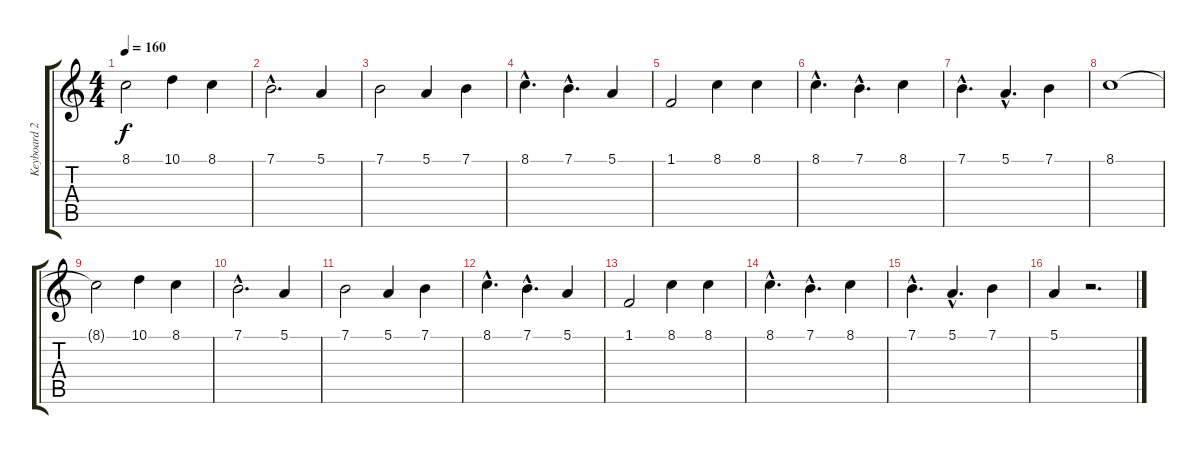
\track ("Keyboard 2 - BG" "Keyboard 2") {instrument frenchhorn}
\staff {score tabs}
\tuning (E4 B3 G3 D3 A2 E2) {hide}
\ts (4 4)
\tempo 160
\clef g2
\ks c
8.1{t}.2{dy f} 10.1.4 8.1.4 |
7.1{hac}.2{d} 5.1.4 |
7.1.2 5.1.4 7.1.4 |
8.1{hac}.4{d} 7.1{hac}.4{d} 5.1.4 |
1.1.2 8.1.4 8.1.4 |
8.1{hac}.4{d} 7.1{hac}.4{d} 8.1.4 |
7.1{hac}.4{d} 5.1{hac}.4{d} 7.1.4 |
8.1.1 |
8.1{t}.2 10.1.4 8.1.4 |
7.1{hac}.2{d} 5.1.4 |
7.1.2 5.1.4 7.1.4 |
8.1{hac}.4{d} 7.1{hac}.4{d} 5.1.4 |
1.1.2 8.1.4 8.1.4 |
8.1{hac}.4{d} 7.1{hac}.4{d} 8.1.4 |
7.1{hac}.4{d} 5.1{hac}.4{d} 7.1.4 |
5.1.4 r.2{d}
